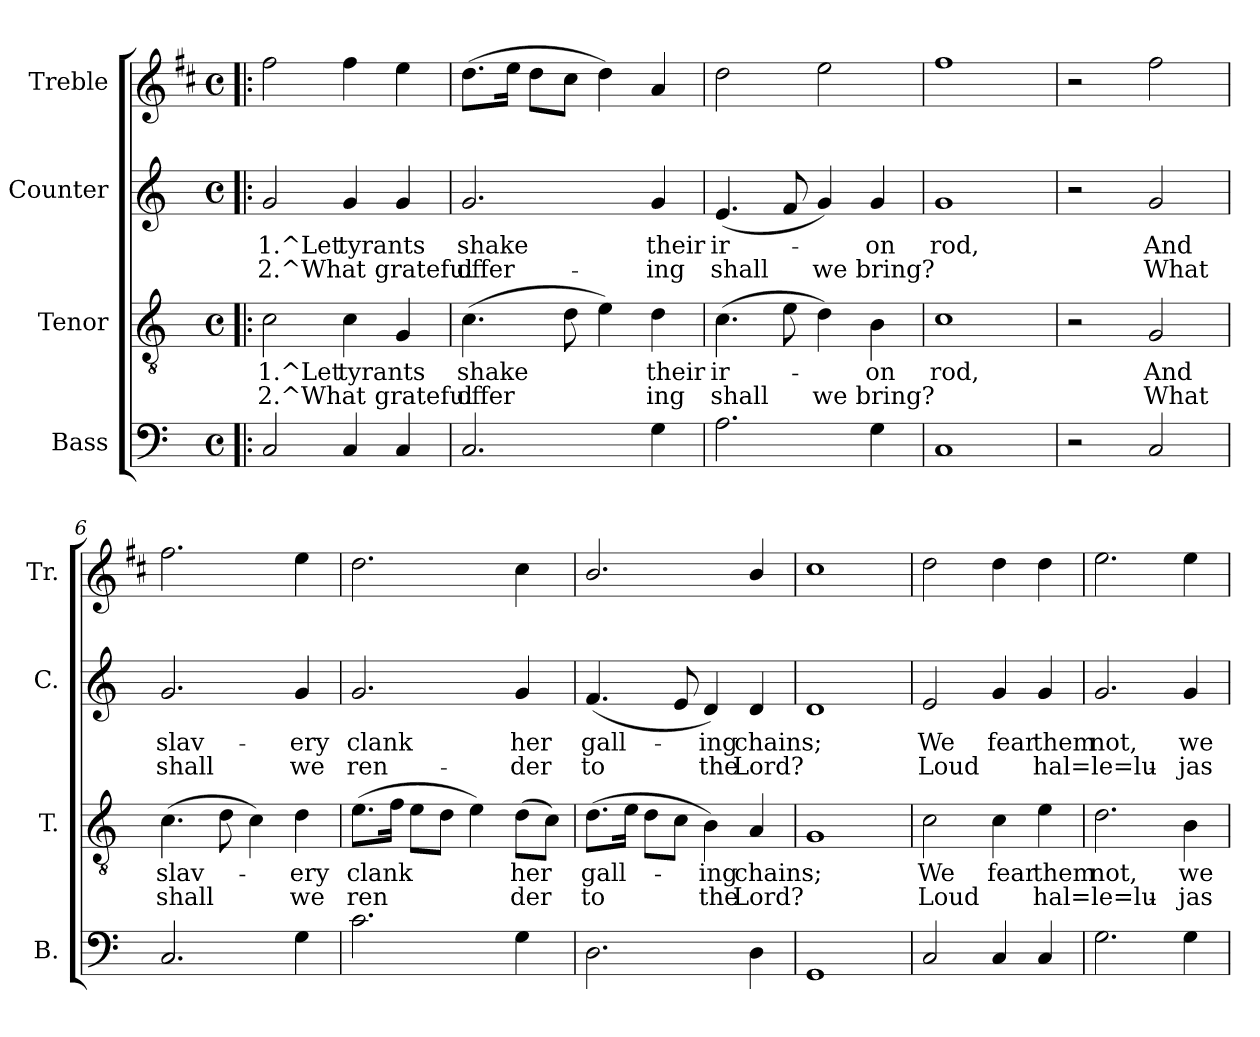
**kern	**text	**kern	**text	**text	**kern	**text	**text	**kern
*part4	*part4	*part3	*part3	*part3	*part2	*part2	*part2	*part1
*staff4	*staff4	*staff3	*staff3	*staff3	*staff2	*staff2	*staff2	*staff1
*I"Bass	*	*I"Tenor	*	*	*I"Counter	*	*	*I"Treble
*I'B.	*	*I'T.	*	*	*I'C.	*	*	*I'Tr.
!!LO:PB:g=z
*stria5	*	*stria5	*	*	*stria5	*	*	*stria5
*clefF4	*	*clefGv2	*	*	*clefG2	*	*	*clefG2
*	*	*	*	*	*	*	*	*ITrd1c2
*k[]	*	*k[]	*	*	*k[]	*	*	*k[]
*C:	*	*C:	*	*	*C:	*	*	*C:
*M4/4	*	*M4/4	*	*	*M4/4	*	*	*M4/4
*met(c)	*	*met(c)	*	*	*met(c)	*	*	*met(c)
=1!|:	=1!|:	=1!|:	=1!|:	=1!|:	=1!|:	=1!|:	=1!|:	=1!|:
!	!LO:LY:b:rj	!	!LO:LY:a:rj	!LO:LY:a:rj	!	!LO:LY:b:rj	!LO:LY:b:rj	!
2C/	.	2c\	1.^Let	2.^What	2g/	1.^Let	2.^What	2ee\
!	!LO:LY:b:rj	!	!LO:LY:a:rj	!LO:LY:a:rj	!	!LO:LY:b:rj	!LO:LY:b:rj	!
4C/	.	4c\	tyrants	.	4g/	tyrants	.	4ee\
!	!LO:LY:b:rj	!	!LO:LY:a:rj	!LO:LY:a:rj	!	!LO:LY:b:rj	!LO:LY:b:rj	!
4C/	.	4G/	.	grateful	4g/	.	grateful	4dd\
=2	=2	=2	=2	=2	=2	=2	=2	=2
!	!LO:LY:b:rj	!	!LO:LY:a:rj	!LO:LY:a:rj	!	!LO:LY:b:rj	!LO:LY:b:rj	!
2.C/	.	(>4.c\	shake	offer-	2.g/	shake	offer-	(>8.cc\L
.	.	.	.	.	.	.	.	16dd\J
.	.	.	.	.	.	.	.	8cc\L
!	!	!	!LO:LY:a:rj	!LO:LY:a:rj	!	!	!	!
.	.	8d\	--	-	.	.	.	8b\J
!	!	!	!LO:LY:a:rj	!LO:LY:a:rj	!	!	!	!
.	.	4e\)	-	-	.	.	.	4cc\)
!	!LO:LY:b:rj	!	!LO:LY:a:rj	!LO:LY:a:rj	!	!LO:LY:b:rj	!LO:LY:b:rj	!
4G\	.	4d\	their	ing	4g/	-their	ing	4g/
=3	=3	=3	=3	=3	=3	=3	=3	=3
!	!LO:LY:b:rj	!	!LO:LY:a:rj	!LO:LY:a:rj	!	!LO:LY:b:rj	!LO:LY:b:rj	!
2.A\	.	(>4.c\	ir-	-shall	(<4.e/	ir-	-shall	2cc\
!	!	!	!LO:LY:a:rj	!LO:LY:a:rj	!	!LO:LY:b:rj	!LO:LY:b:rj	!
.	.	8e\	.	.	8f/	.	.	.
!	!	!	!LO:LY:a:rj	!LO:LY:a:rj	!	!LO:LY:b:rj	!LO:LY:b:rj	!
.	.	4d\)	.	we	4g/)	.	we	2dd\
!	!LO:LY:b:rj	!	!LO:LY:a:rj	!LO:LY:a:rj	!	!LO:LY:b:rj	!LO:LY:b:rj	!
4G\	.	4B\	on	bring?	4g/	on	bring?	.
=4	=4	=4	=4	=4	=4	=4	=4	=4
!	!LO:LY:b:rj	!	!LO:LY:a:rj	!	!	!LO:LY:b:rj	!	!
1C	.	1c	rod,	.	1g	rod,	.	1ee
=5	=5	=5	=5	=5	=5	=5	=5	=5
2r	.	2r	.	.	2r	.	.	2r
!	!LO:LY:b:rj	!	!LO:LY:a:rj	!LO:LY:a:rj	!	!LO:LY:b:rj	!LO:LY:b:rj	!
2C/	.	2G/	And	What	2g/	And	What	2ee\
=6	=6	=6	=6	=6	=6	=6	=6	=6
!	!LO:LY:b:rj	!	!LO:LY:a:rj	!LO:LY:a:rj	!	!LO:LY:b:rj	!LO:LY:b:rj	!
2.C/	.	(>4.c\	slav-	-shall	2.g/	slav-	-shall	2.ee\
!	!	!	!LO:LY:a:rj	!LO:LY:a:rj	!	!	!	!
.	.	8d\	.	.	.	.	.	.
!	!	!	!LO:LY:a:rj	!LO:LY:a:rj	!	!	!	!
.	.	4c\)	.	.	.	.	.	.
!	!LO:LY:b:rj	!	!LO:LY:a:rj	!LO:LY:a:rj	!	!LO:LY:b:rj	!LO:LY:b:rj	!
4G\	.	4d\	ery	we	4g/	ery	we	4dd\
=7	=7	=7	=7	=7	=7	=7	=7	=7
!	!LO:LY:b:rj	!	!LO:LY:a:rj	!LO:LY:a:rj	!	!LO:LY:b:rj	!LO:LY:b:rj	!
2.c\	.	(>8.e\L	clank	ren-	2.g/	clank	ren-	2.cc\
!	!	!	!LO:LY:a:rj	!LO:LY:a:rj	!	!	!	!
.	.	16f\J	--	-	.	.	.	.
!	!	!	!LO:LY:a:rj	!LO:LY:a:rj	!	!	!	!
.	.	8e\L	-	-	.	.	.	.
!	!	!	!LO:LY:a:rj	!LO:LY:a:rj	!	!	!	!
.	.	8d\J	-	-	.	.	.	.
!	!	!	!LO:LY:a:rj	!LO:LY:a:rj	!	!	!	!
.	.	4e\)	-	-	.	.	.	.
!	!LO:LY:b:rj	!	!LO:LY:a:rj	!LO:LY:a:rj	!	!LO:LY:b:rj	!LO:LY:b:rj	!
4G\	.	(>8d\L	her	der	4g/	-her	der	4b\
!	!	!	!LO:LY:a:rj	!LO:LY:a:rj	!	!	!	!
.	.	8c\J)	.	.	.	.	.	.
=8	=8	=8	=8	=8	=8	=8	=8	=8
!	!LO:LY:b:rj	!	!LO:LY:a:rj	!LO:LY:a:rj	!	!LO:LY:b:rj	!LO:LY:b:rj	!
2.D\	.	(>8.d\L	gall-	-to	(<4.f/	gall-	-to	2.a/
!	!	!	!LO:LY:a:rj	!LO:LY:a:rj	!	!	!	!
.	.	16e\J	.	.	.	.	.	.
!	!	!	!LO:LY:a:rj	!LO:LY:a:rj	!	!	!	!
.	.	8d\L	.	.	.	.	.	.
!	!	!	!LO:LY:a:rj	!LO:LY:a:rj	!	!LO:LY:b:rj	!LO:LY:b:rj	!
.	.	8c\J	.	.	8e/	.	.	.
!	!	!	!LO:LY:a:rj	!LO:LY:a:rj	!	!LO:LY:b:rj	!LO:LY:b:rj	!
.	.	4B\)	ing	the	4d/)	ing	the	.
!	!LO:LY:b:rj	!	!LO:LY:a:rj	!LO:LY:a:rj	!	!LO:LY:b:rj	!LO:LY:b:rj	!
4D\	.	4A/	chains;	Lord?	4d/	chains;	Lord?	4a/
=9	=9	=9	=9	=9	=9	=9	=9	=9
!	!LO:LY:b:rj	!	!LO:LY:a:rj	!	!	!LO:LY:b:rj	!	!
1GG	.	1G	.	.	1d	.	.	1b
=10	=10	=10	=10	=10	=10	=10	=10	=10
!	!LO:LY:b:rj	!	!LO:LY:a:rj	!LO:LY:a:rj	!	!LO:LY:b:rj	!LO:LY:b:rj	!
2C/	.	2c\	We	Loud	2e/	We	Loud	2cc>\
!	!LO:LY:b:rj	!	!LO:LY:a:rj	!LO:LY:a:rj	!	!LO:LY:b:rj	!LO:LY:b:rj	!
4C/	.	4c\	fear	.	4g/	fear	.	4cc\
!	!LO:LY:b:rj	!	!LO:LY:a:rj	!LO:LY:a:rj	!	!LO:LY:b:rj	!LO:LY:b:rj	!
4C/	.	4e\	them	hal=le=lu-	4g/	them	hal=le=lu-	4cc\
=11	=11	=11	=11	=11	=11	=11	=11	=11
!	!LO:LY:b:rj	!	!LO:LY:a:rj	!LO:LY:a:rj	!	!LO:LY:b:rj	!LO:LY:b:rj	!
2.G\	.	2.d\	-not,	.	2.g/	-not,	.	2.dd\
!	!LO:LY:b:rj	!	!LO:LY:a:rj	!LO:LY:a:rj	!	!LO:LY:b:rj	!LO:LY:b:rj	!
4G\	.	4B\	we	jas	4g/	we	jas	4dd\
=	=	=	=	=	=	=	=	=
*-	*-	*-	*-	*-	*-	*-	*-	*-
